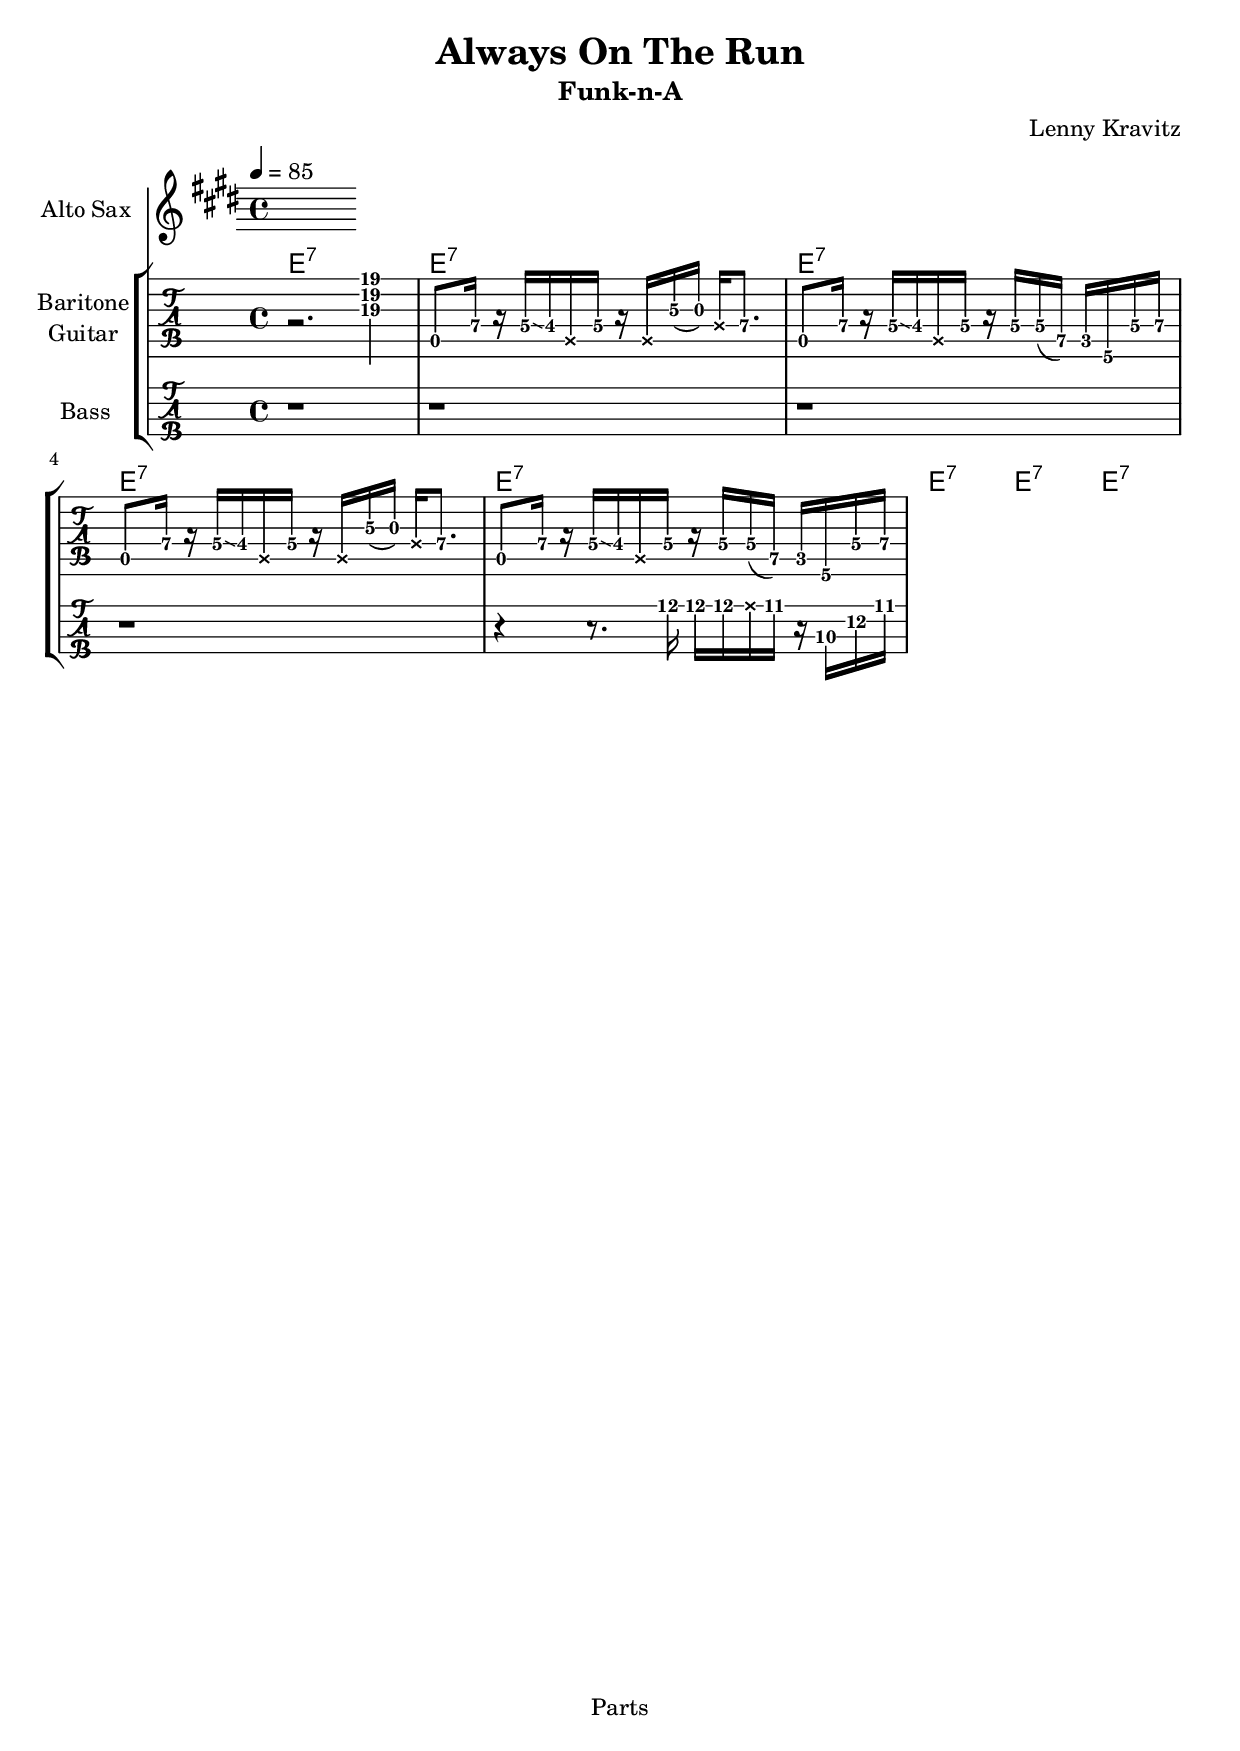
\version "2.18.2"
\header {
  title = "Always On The Run"
  subtitle = "Funk-n-A"
  composer = "Lenny Kravitz"
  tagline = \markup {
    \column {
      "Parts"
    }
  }
}
% To make the example display in the documentation
\paper {
  %  paper-width = 130
}
%#(set-global-staff-size 16)
\include "english.ly"

%%%%%%%%%%%% Some macros %%%%%%%%%%%%%%%%%%%
sd = {
  \stemDown
}

sl = {
  \override NoteHead.style = #'slash
  \hide Stem
}
nsl = {
  \revert NoteHead.style
  \undo \hide Stem
}
crOn = \override NoteHead.style = #'cross
crOff = \revert NoteHead.style

main_riff = { }

%% insert chord name style stuff here.

jazzChords = { }

%%%%%%%%%%%% Keys'n'thangs %%%%%%%%%%%%%%%%%

global = {
  \time 4/4
  \tempo 4 = 85
}

Key = { \key g \major }

% ############ Horns ############

% ------ Alto Saxophone ------
alto = \transpose c a \relative c' {
  \Key
  \main_riff
}
altoHarmony = \transpose c' a {
  \jazzChords
}
altoSax = {
  \global
  \clef treble
  <<
    \alto
  >>
}

% ############ Rhythm Section #############

% ------ Guitar ------
gtr = \relative c' {
  \Key
  \set TabStaff.minimumFret = #1
  r2. <fs' cs a>4 | 
  e,,,8 e'16\4 r16 d16\4 \glissando cs\4 \deadNote e,\5 d'\4 r \deadNote e, g'\3( d) \deadNote a e'8.\4 | 
  e,8 e'16\4 r16 d16\4 \glissando cs\4 \deadNote e,\5 d'\4 r d\4 d\4( b\5) g e\6 d'\4 e\4 | 
  e,8 e'16\4 r16 d16\4 \glissando cs\4 \deadNote e,\5 d'\4 r \deadNote e, g'\3( d) \deadNote a e'8.\4 | 
  e,8 e'16\4 r16 d16\4 \glissando cs\4 \deadNote e,\5 d'\4 r d\4 d\4( b\5) g e\6 d'\4 e\4 | 
}
gtrHarmony = \chordmode {
  \jazzChords
  e1:7 e:7 e:7 e:7
  e1:7 e:7 e:7 e:7
}
guitar = {
  \tabFullNotation
  \global
  <<
    \gtr
  >>
}


% ------ Bass Guitar ------
Bass = \relative c {
  \Key
  \set TabStaff.minimumFret = #5
  r1 | r1 | r1 | r1 |
  r4 r8. g'16 g16 g16 \deadNote g16 fs16 r16  g,16\3 d'16\2 fs16\1 |
 

}
bass = {
  \tabFullNotation
  \global
  <<
    \Bass
  >>
}

% ------ Drums ------
up = \drummode {
  \voiceOne
  cymr8 cymr cymr cymr cymr cymr cymr cymr |
  cymr8 cymr cymr cymr cymr cymr cymr cymr |
  cymr8 cymr cymr cymr cymr cymr cymr cymr |
  cymr8 cymc r cymc r cymc r cymr |
}
down = \drummode {
  \voiceTwo
  bd8 cymr bd bd ss bd cymr bd |
  bd8 cymr bd bd ss bd cymr bd |
  bd8 cymr bd bd ss bd cymr bd |
  bd8 ss bd cymc bd cymc ss bd |
}

drumContents = {
  \global
  <<
    \new DrumVoice \up
    \new DrumVoice \down
  >>
}

%%%%%%%%% It All Goes Together Here %%%%%%%%%%%%%%%%%%%%%%

\score {
  <<
    \new StaffGroup = "horns" <<
      \new Staff = "tenosax" \with {
        instrumentName = #"Alto Sax"
        midiInstrument = #"alto sax"
      }
      \altoSax
    >>

    \new StaffGroup = "rhythm" <<
      \new ChordNames = "chords" \gtrHarmony
      \new TabStaff = "guitar" 
      \with { 
        instrumentName = \markup \center-column { "Baritone" "Guitar" } 
	 stringTunings = \stringTuning <b,, e, a, d fs b>
}
      \guitar
      \new TabStaff = "bass"  \with {
        instrumentName = #"Bass" stringTunings = #bass-tuning
      }
      \bass
      %     \new DrumStaff \with { instrumentName = #"Drums" }
      %     \drumContents
    >>
  >>
  \layout {
    \context { \Staff \RemoveEmptyStaves }
    \context {
      \Score
      \override BarNumber.padding = #3
      \override RehearsalMark.padding = #2
      \override InstrumentName.self-alignment-X = #CENTER
      skipBars = ##t
    }
  }
  \midi {
    \tempo 4 = 85
  }
}